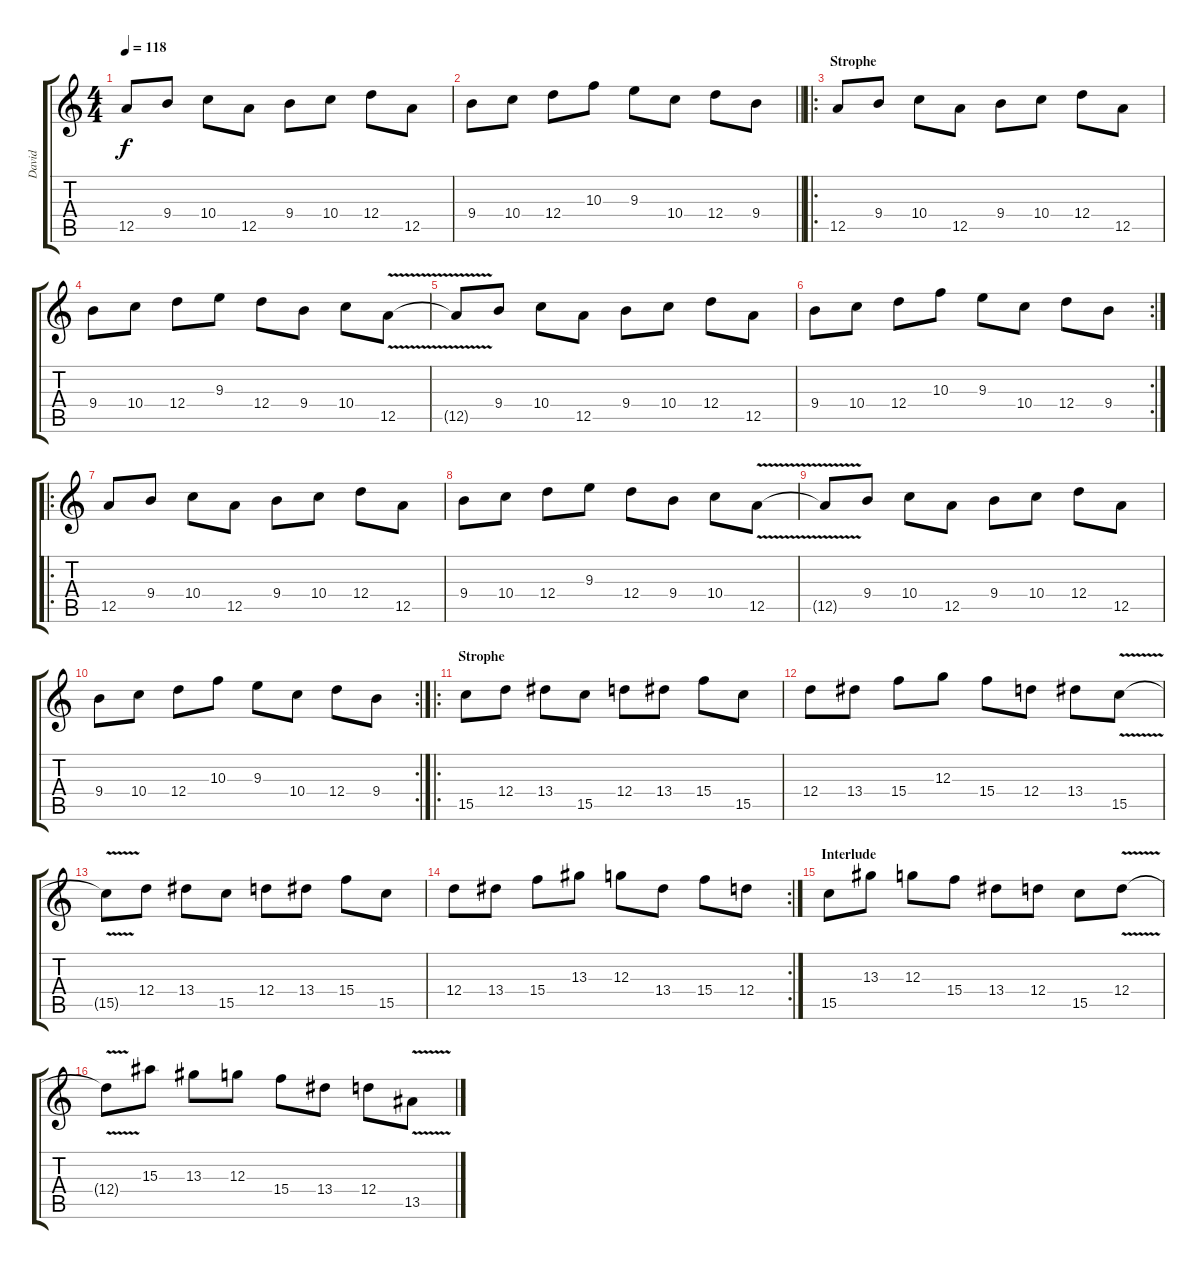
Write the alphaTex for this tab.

\track ("David" "David") {instrument distortionguitar}
\staff {score tabs}
\tuning (E4 B3 G3 D3 A2 E2) {hide}
\ts (4 4)
\tempo 118
\clef g2
\ks c
12.5{t}.8{dy f} 9.4.8 10.4.8 12.5.8 9.4.8 10.4.8 12.4.8 12.5.8 |
\barLineRight lightlight
9.4.8 10.4.8 12.4.8 10.3.8 9.3.8 10.4.8 12.4.8 9.4.8 |
\ro
\section ("" "Strophe")
12.5.8 9.4.8 10.4.8 12.5.8 9.4.8 10.4.8 12.4.8 12.5.8 |
9.4.8 10.4.8 12.4.8 9.3.8 12.4.8 9.4.8 10.4.8 12.5{v}.8 |
12.5{t}.8 9.4.8 10.4.8 12.5.8 9.4.8 10.4.8 12.4.8 12.5.8 |
\rc 2
9.4.8 10.4.8 12.4.8 10.3.8 9.3.8 10.4.8 12.4.8 9.4.8 |
\ro
12.5.8 9.4.8 10.4.8 12.5.8 9.4.8 10.4.8 12.4.8 12.5.8 |
9.4.8 10.4.8 12.4.8 9.3.8 12.4.8 9.4.8 10.4.8 12.5{v}.8 |
12.5{t}.8 9.4.8 10.4.8 12.5.8 9.4.8 10.4.8 12.4.8 12.5.8 |
\rc 2
9.4.8 10.4.8 12.4.8 10.3.8 9.3.8 10.4.8 12.4.8 9.4.8 |
\ro
\section ("" "Strophe")
15.5.8 12.4.8 13.4.8 15.5.8 12.4.8 13.4.8 15.4.8 15.5.8 |
12.4.8 13.4.8 15.4.8 12.3.8 15.4.8 12.4.8 13.4.8 15.5{v}.8 |
15.5{t}.8 12.4.8 13.4.8 15.5.8 12.4.8 13.4.8 15.4.8 15.5.8 |
\rc 2
12.4.8 13.4.8 15.4.8 13.3.8 12.3.8 13.4.8 15.4.8 12.4.8 |
\section ("" "Interlude")
15.5.8 13.3.8 12.3.8 15.4.8 13.4.8 12.4.8 15.5.8 12.4{v}.8 |
12.4{t}.8 15.3.8 13.3.8 12.3.8 15.4.8 13.4.8 12.4.8 13.5{v}.8
